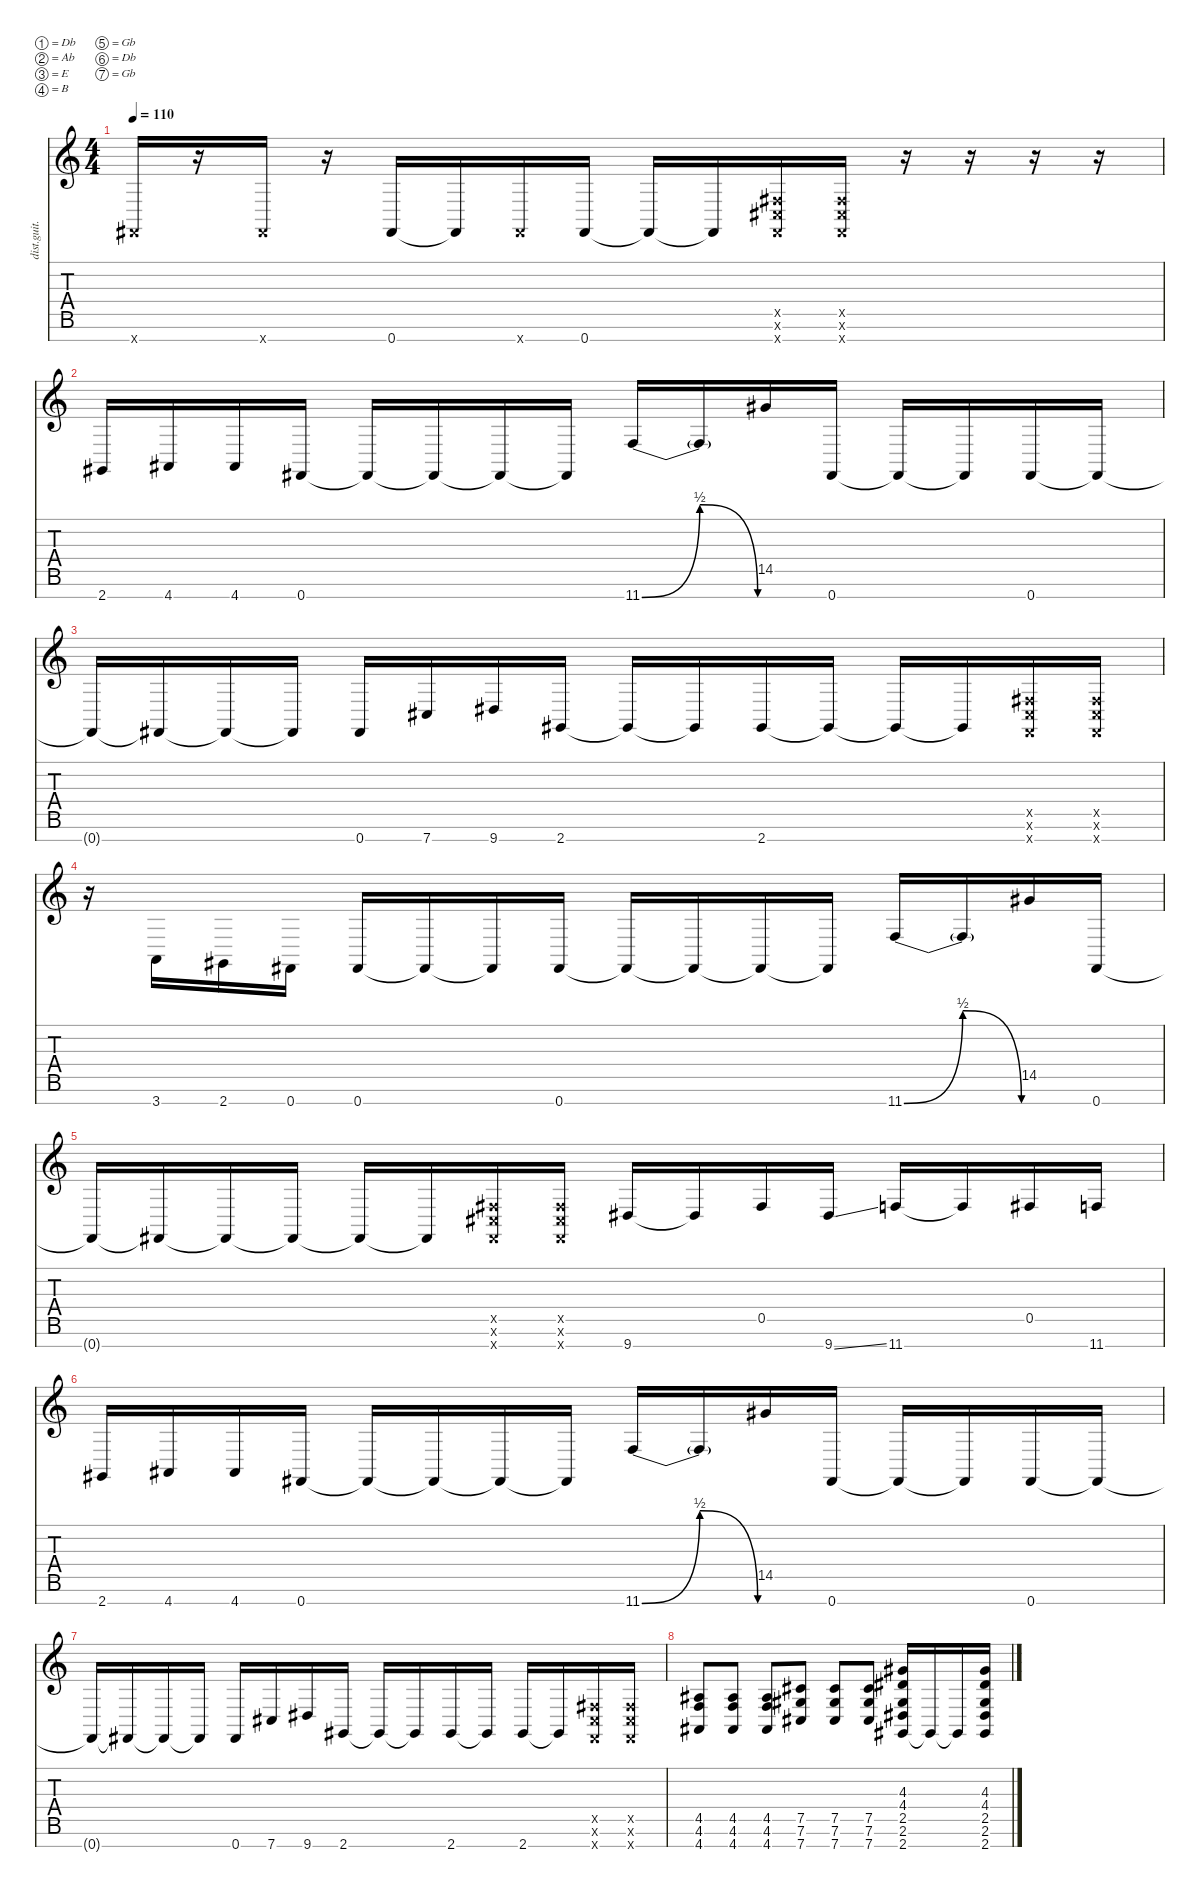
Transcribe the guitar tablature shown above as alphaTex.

\defaultSystemsLayout 4
\hideDynamics
\bracketExtendMode nobrackets
\otherSystemsTrackNameOrientation horizontal
\track ("Distortion Guitar" "dist.guit.") {instrument distortionguitar}
\staff {score tabs}
\tuning (Db4 Ab3 E3 B2 Gb2 Db2 Gb1)
\ts (4 4)
\tempo 110
\clef g2
\ks c
0.7{x acc #}.16{dy mf beam Up} r.16{beam Up} 0.7{x acc #}.16{beam Up} r.16{beam Up} 0.7{acc #}.16{beam Up} 0.7{t acc #}.16{beam Up} 0.7{x acc #}.16{beam Up} 0.7{acc #}.16{beam Up} 0.7{t acc #}.16{beam Up} 0.7{t acc #}.16{beam Up} (0.7{x acc #} 0.5{x acc #} 0.6{x acc #}).16{beam Up} (0.5{x acc #} 0.6{x acc #} 0.7{x acc #}).16{beam Up} r.16{beam Up} r.16{beam Up} r.16{beam Up} r.16{beam Up} |
2.7{acc #}.16{beam Up} 4.7{acc #}.16{beam Up} 4.7{acc #}.16{beam Up} 0.7{acc #}.16{beam Up} 0.7{t acc #}.16{beam Up} 0.7{t acc #}.16{beam Up} 0.7{t acc #}.16{beam Up} 0.7{t acc #}.16{beam Up} 11.7{be (bendrelease 0 0 9 2 20.4 2 30 0)}.16{beam Up} 11.7{t}.16{beam Up} 14.5{acc #}.16{beam Up} 0.7{acc #}.16{beam Up} 0.7{t acc #}.16{beam Up} 0.7{t acc #}.16{beam Up} 0.7{acc #}.16{beam Up} 0.7{t acc #}.16{beam Up} |
0.7{t acc #}.16{beam Up} 0.7{t acc #}.16{beam Up} 0.7{t acc #}.16{beam Up} 0.7{t acc #}.16{beam Up} 0.7{acc #}.16{beam Up} 7.7{acc #}.16{beam Up} 9.7{acc #}.16{beam Up} 2.7{acc #}.16{beam Up} 2.7{t acc #}.16{beam Up} 2.7{t acc #}.16{beam Up} 2.7{acc #}.16{beam Up} 2.7{t acc #}.16{beam Up} 2.7{t acc #}.16{beam Up} 2.7{t acc #}.16{beam Up} (0.7{x acc #} 0.6{x acc #} 0.5{x acc #}).16{beam Up} (0.7{x acc #} 0.6{x acc #} 0.5{x acc #}).16{beam Up} |
r.16{beam Down} 3.7.16{beam Up} 2.7{acc #}.16{beam Up} 0.7{acc #}.16{beam Up} 0.7{acc #}.16{beam Up} 0.7{t acc #}.16{beam Up} 0.7{t acc #}.16{beam Up} 0.7{acc #}.16{beam Up} 0.7{t acc #}.16{beam Up} 0.7{t acc #}.16{beam Up} 0.7{t acc #}.16{beam Up} 0.7{t acc #}.16{beam Up} 11.7{be (bendrelease 0 0 9.6 2 20.4 2 30 0)}.16{beam Up} 11.7{t}.16{beam Up} 14.5{acc #}.16{beam Up} 0.7{acc #}.16{beam Up} |
0.7{t acc #}.16{beam Up} 0.7{t acc #}.16{beam Up} 0.7{t acc #}.16{beam Up} 0.7{t acc #}.16{beam Up} 0.7{t acc #}.16{beam Up} 0.7{t acc #}.16{beam Up} (0.5{x acc #} 0.6{x acc #} 0.7{x acc #}).16{beam Up} (0.7{x acc #} 0.6{x acc #} 0.5{x acc #}).16{beam Up} 9.7{acc #}.16{beam Up} 9.7{t acc #}.16{beam Up} 0.5{acc #}.16{beam Up} 9.7{ss acc #}.16{beam Up} 11.7.16{beam Up} 11.7{t}.16{beam Up} 0.5{acc #}.16{beam Up} 11.7.16{beam Up} |
2.7{acc #}.16{beam Up} 4.7{acc #}.16{beam Up} 4.7{acc #}.16{beam Up} 0.7{acc #}.16{beam Up} 0.7{t acc #}.16{beam Up} 0.7{t acc #}.16{beam Up} 0.7{t acc #}.16{beam Up} 0.7{t acc #}.16{beam Up} 11.7{be (bendrelease 0 0 9 2 20.4 2 30 0)}.16{beam Up} 11.7{t}.16{beam Up} 14.5{acc #}.16{beam Up} 0.7{acc #}.16{beam Up} 0.7{t acc #}.16{beam Up} 0.7{t acc #}.16{beam Up} 0.7{acc #}.16{beam Up} 0.7{t acc #}.16{beam Up} |
0.7{t acc #}.16{beam Up} 0.7{t acc #}.16{beam Up} 0.7{t acc #}.16{beam Up} 0.7{t acc #}.16{beam Up} 0.7{acc #}.16{beam Up} 7.7{acc #}.16{beam Up} 9.7{acc #}.16{beam Up} 2.7{acc #}.16{beam Up} 2.7{t acc #}.16{beam Up} 2.7{t acc #}.16{beam Up} 2.7{acc #}.16{beam Up} 2.7{t acc #}.16{beam Up} 2.7{acc #}.16{beam Up} 2.7{t acc #}.16{beam Up} (0.7{x acc #} 0.6{x acc #} 0.5{x acc #}).16{beam Up} (0.7{x acc #} 0.6{x acc #} 0.5{x acc #}).16{beam Up} |
(4.7{acc #} 4.6 4.5{acc #}).8{beam Up} (4.7{acc #} 4.5{acc #} 4.6).8{beam Up} (4.7{acc #} 4.6 4.5{acc #}).8{beam Up} (7.7{acc #} 7.5{acc #} 7.6{acc #}).8{beam Up} (7.7{acc #} 7.6{acc #} 7.5{acc #}).8{beam Up} (7.7{acc #} 7.5{acc #} 7.6{acc #}).8{beam Up} (2.7{acc #} 2.6{acc #} 2.5{acc #} 4.4{acc #} 4.3{acc #}).16{beam Up} 2.7{t acc #}.16{beam Up} 2.7{t acc #}.16{beam Up} (2.7{acc #} 4.3{acc #} 4.4{acc #} 2.5{acc #} 2.6{acc #}).16{beam Up}
